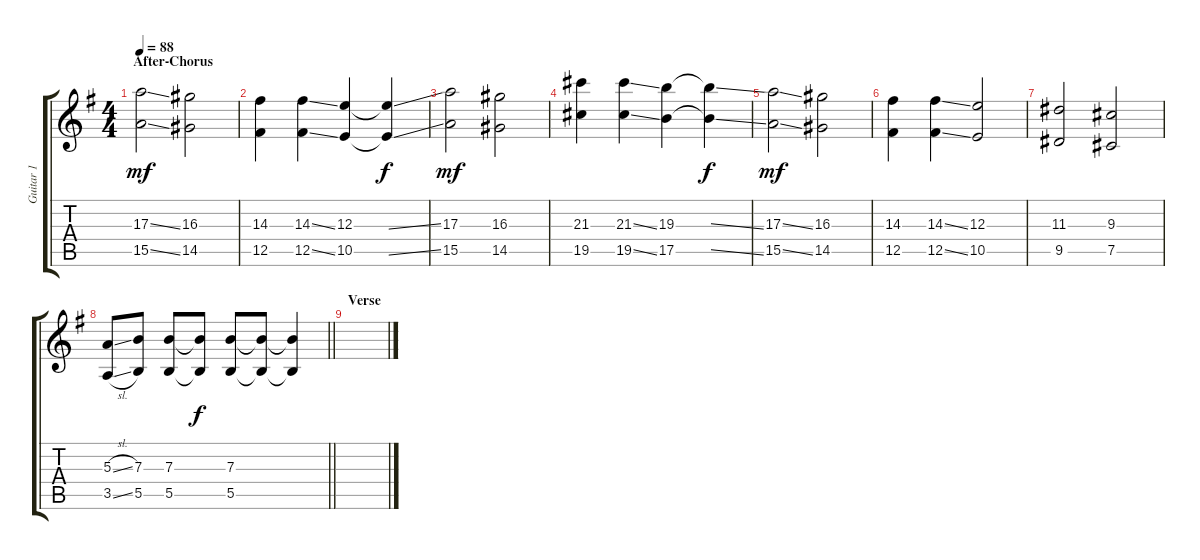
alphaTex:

\track ("Guitar 1" "Guitar 1") {instrument distortionguitar}
\staff {score tabs}
\tuning (Db4 Ab3 E3 B2 Gb2 Db2) {hide}
\ts (4 4)
\section ("" "After-Chorus")
\tempo 88
\clef g2
\ks g
(17.3{ss} 15.5{ss}).2{dy mf} (16.3 14.5).2 |
(14.3 12.5).4 (14.3{ss} 12.5{ss}).4 (12.3 10.5).4 (12.3{ss t} 10.5{ss t}).4{dy f} |
(17.3 15.5).2{dy mf} (16.3 14.5).2 |
(21.3 19.5).4 (21.3{ss} 19.5{ss}).4 (19.3 17.5).4 (19.3{ss t} 17.5{ss t}).4{dy f} |
(17.3{ss} 15.5{ss}).2{dy mf} (16.3 14.5).2 |
(14.3 12.5).4 (14.3{ss} 12.5{ss}).4 (12.3 10.5).2 |
(11.3 9.5).2 (9.3 7.5).2 |
\barLineRight lightlight
(5.3{sl} 3.5{sl}).8 (7.3 5.5).8 (7.3 5.5).8 (7.3{t} 5.5{t}).8{dy f} (7.3 5.5).8 (7.3{t} 5.5{t}).8 (7.3{t} 5.5{t}).4 |
\section ("" "Verse")
